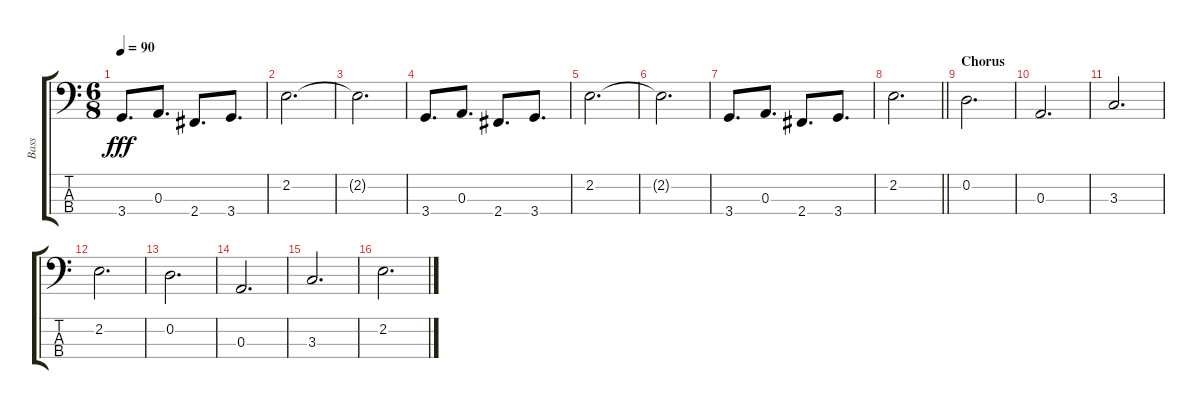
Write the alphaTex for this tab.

\track ("Bass" "Bass") {instrument electricbassfinger}
\staff {score tabs}
\tuning (G2 D2 A1 E1) {hide}
\ts (6 8)
\tempo 90
\clef f4
\ks c
3.4.8{d dy fff} 0.3.8{d} 2.4.8{d} 3.4.8{d} |
2.2.2{d} |
2.2{t}.2{d} |
3.4.8{d} 0.3.8{d} 2.4.8{d} 3.4.8{d} |
2.2.2{d} |
2.2{t}.2{d} |
3.4.8{d} 0.3.8{d} 2.4.8{d} 3.4.8{d} |
\barLineRight lightlight
2.2.2{d} |
\section ("" "Chorus")
0.2.2{d} |
0.3.2{d} |
3.3.2{d} |
2.2.2{d} |
0.2.2{d} |
0.3.2{d} |
3.3.2{d} |
2.2.2{d}
